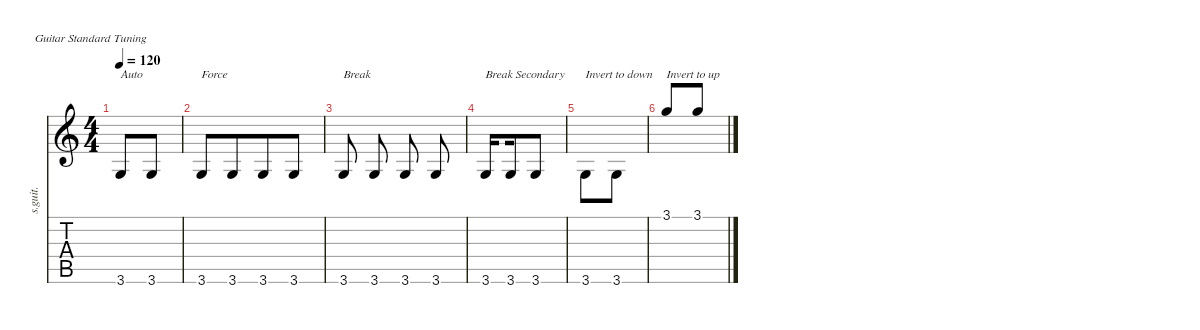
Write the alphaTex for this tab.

\defaultSystemsLayout 4
\hideDynamics
\bracketExtendMode nobrackets
\track ("Steel Guitar" "s.guit.") {instrument acousticguitarsteel}
\staff {score tabs}
\tuning (E4 B3 G3 D3 A2 E2)
\ts (4 4)
\tempo 120
\clef g2
\ks c
3.6.8{txt "Auto" dy mf instrument acousticguitarsteel beam Up} 3.6.8{beam Up} |
3.6.8{txt "Force" beam Up beam merge} 3.6.8{beam Up beam merge} 3.6.8{beam Up beam merge} 3.6.8{beam Up} |
3.6.8{txt "Break" beam Up beam split} 3.6.8{beam Up beam split} 3.6.8{beam Up beam split} 3.6.8{beam Up} |
3.6.16{txt "Break Secondary" beam Up beam splitsecondary} 3.6.16{beam Up} 3.6.8{beam Up} |
3.6.8{txt "Invert to down" beam Down} 3.6.8{beam Down} |
3.1.8{txt "Invert to up" beam Up} 3.1.8{beam Up}
